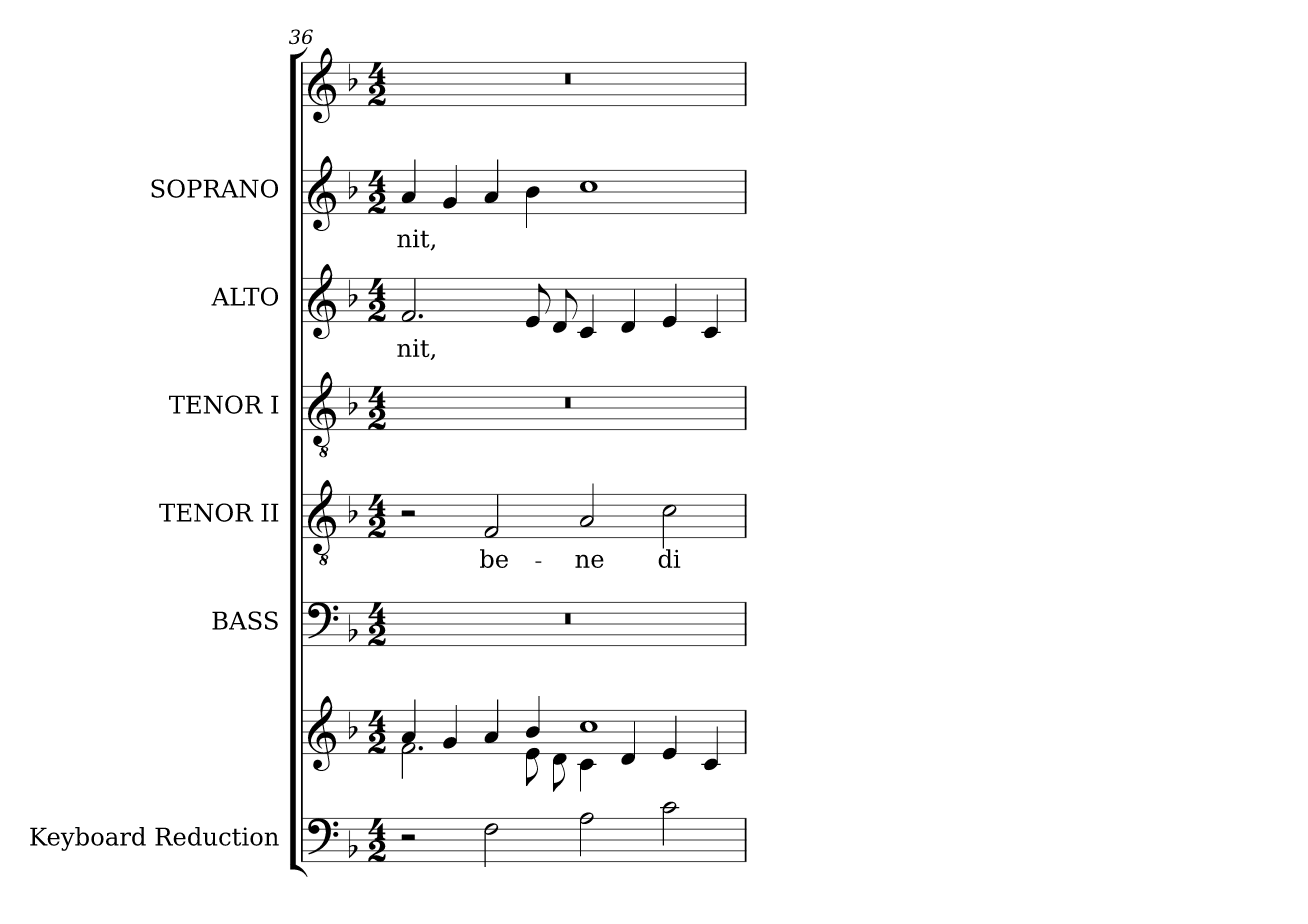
**kern	**kern	**kern	**kern	**text	**kern	**kern	**text	**kern	**text	**kern
*part7	*part7	*part6	*part5	*part5	*part4	*part3	*part3	*part2	*part2	*part1
*staff8	*staff7	*staff6	*staff5	*staff5	*staff4	*staff3	*staff3	*staff2	*staff2	*staff1
*I"Keyboard Reduction	*	*I"BASS	*I"TENOR II	*	*I"TENOR I	*I"ALTO	*	*I"SOPRANO	*	*
*I'Reduc.	*	*I'B.	*I'T. II	*	*I'T. I	*I'A.	*	*I'S.	*	*
*clefF4	*clefG2	*clefF4	*clefGv2	*	*clefGv2	*clefG2	*	*clefG2	*	*clefG2
*	*	*	*ITrd7c12	*	*ITrd7c12	*	*	*	*	*
*k[b-]	*k[b-]	*k[b-]	*k[b-]	*	*k[b-]	*k[b-]	*	*k[b-]	*	*k[b-]
*F:	*F:	*F:	*F:	*	*F:	*F:	*	*F:	*	*F:
*M4/2	*M4/2	*M4/2	*M4/2	*	*M4/2	*M4/2	*	*M4/2	*	*M4/2
=36	=36	=36	=36	=36	=36	=36	=36	=36	=36	=36
*	*^	*	*	*	*	*	*	*	*	*
!	!	!	!LO:N:vis=1	!	!	!LO:N:vis=1	!	!	!	!	!
!	!	!	!	!	!	!	!	!LO:LY:b:color=#000000	!	!	!
!	!	!	!	!	!	!	!	!	!	!LO:LY:b:color=#000000	!LO:N:vis=1
2r	4ai/	2.fi\	0r	2r	.	0r	2.fi/	-nit,	4ai/	-nit,	0r
.	4gi/	.	.	.	.	.	.	.	4gi/	.	.
!	!	!	!	!	!LO:LY:b:color=#000000	!	!	!	!	!	!
2Fi\	4ai/	.	.	2FFi/	be-	.	.	.	4ai/	.	.
.	4b-i/	8ei\	.	.	.	.	8ei/	.	4b-i\	.	.
.	.	8di\	.	.	.	.	8di/	.	.	.	.
!	!	!	!	!	!LO:LY:b:color=#000000	!	!	!	!	!	!
2Ai\	1cci	4ci\	.	2AAi/	-ne	.	4ci/	.	1cci	.	.
.	.	4di/	.	.	.	.	4di/	.	.	.	.
!	!	!	!	!	!LO:LY:b:color=#000000	!	!	!	!	!	!
2ci\	.	4ei/	.	2Ci\	di-	.	4ei/	.	.	.	.
.	.	4ci/	.	.	.	.	4ci/	.	.	.	.
*	*v	*v	*	*	*	*	*	*	*	*	*
=	=	=	=	=	=	=	=	=	=	=
*-	*-	*-	*-	*-	*-	*-	*-	*-	*-	*-
